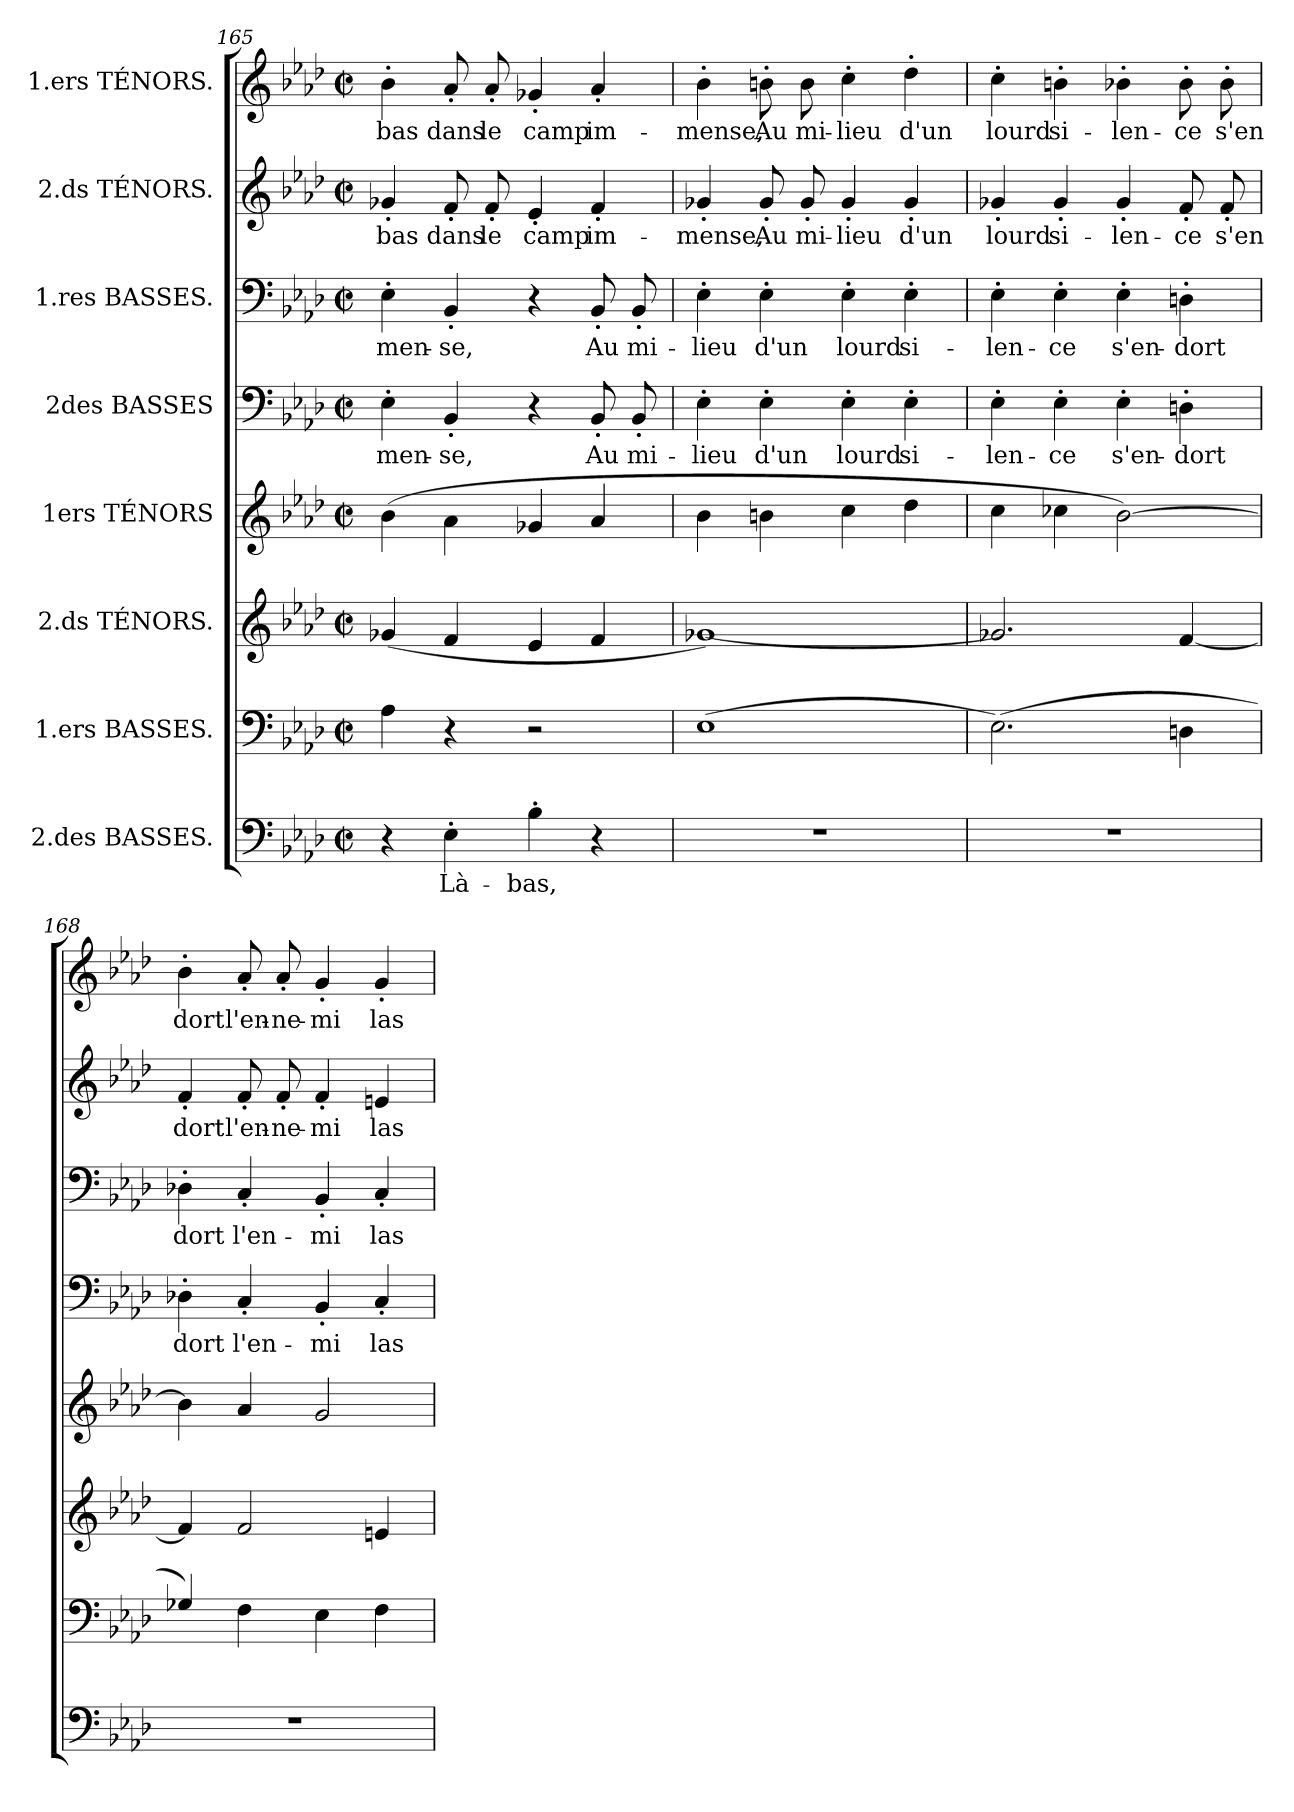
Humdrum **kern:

**kern	**text	**kern	**kern	**kern	**kern	**text	**kern	**text	**kern	**text	**kern	**text
*part8	*part8	*part7	*part6	*part5	*part4	*part4	*part3	*part3	*part2	*part2	*part1	*part1
*staff8	*staff8	*staff7	*staff6	*staff5	*staff4	*staff4	*staff3	*staff3	*staff2	*staff2	*staff1	*staff1
*I"2.des BASSES.	*	*I"1.ers BASSES.	*I"2.ds TÉNORS.	*I"1ers TÉNORS	*I"2des BASSES	*	*I"1.res BASSES.	*	*I"2.ds TÉNORS.	*	*I"1.ers TÉNORS.	*
*clefF4	*	*clefF4	*clefG2	*clefG2	*clefF4	*	*clefF4	*	*clefG2	*	*clefG2	*
*k[b-e-a-d-]	*	*k[b-e-a-d-]	*k[b-e-a-d-]	*k[b-e-a-d-]	*k[b-e-a-d-]	*	*k[b-e-a-d-]	*	*k[b-e-a-d-]	*	*k[b-e-a-d-]	*
*A-:	*	*A-:	*A-:	*A-:	*A-:	*	*A-:	*	*A-:	*	*A-:	*
*M2/2	*	*M2/2	*M2/2	*M2/2	*M2/2	*	*M2/2	*	*M2/2	*	*M2/2	*
*met(c|)	*	*met(c|)	*met(c|)	*met(c|)	*met(c|)	*	*met(c|)	*	*met(c|)	*	*met(c|)	*
=165	=165	=165	=165	=165	=165	=165	=165	=165	=165	=165	=165	=165
!	!	!	!	!	!	!LO:LY:b	!	!	!	!	!	!
!	!	!	!	!	!	!	!	!LO:LY:b	!	!	!	!
!	!	!	!	!	!	!	!	!	!	!LO:LY:b	!	!
!	!	!	!	!	!	!	!	!	!	!	!	!LO:LY:b
4r	.	4A-\	(<4g-X/	(>4b-\	4E-'>\	-men-	4E-'>\	-men-	4g-X'</	-bas	4b-'>\	-bas
!	!LO:LY:b	!	!	!	!	!	!	!	!	!	!	!
!	!	!	!	!	!	!LO:LY:b	!	!	!	!	!	!
!	!	!	!	!	!	!	!	!LO:LY:b	!	!	!	!
!	!	!	!	!	!	!	!	!	!	!LO:LY:b	!	!
!	!	!	!	!	!	!	!	!	!	!	!	!LO:LY:b
4E-'>\	Là-	4r	4f/	4a-\	4BB-'</	-se,	4BB-'</	-se,	8f'</	dans	8a-'</	dans
!	!	!	!	!	!	!	!	!	!	!LO:LY:b	!	!
!	!	!	!	!	!	!	!	!	!	!	!	!LO:LY:b
.	.	.	.	.	.	.	.	.	8f'</	le	8a-'</	le
!	!LO:LY:b	!	!	!	!	!	!	!	!	!	!	!
!	!	!	!	!	!	!	!	!	!	!LO:LY:b	!	!
!	!	!	!	!	!	!	!	!	!	!	!	!LO:LY:b
4B-'>\	-bas,	2r	4e-/	4g-X/	4r	.	4r	.	4e-'</	camp	4g-X'</	camp
!	!	!	!	!	!	!LO:LY:b	!	!	!	!	!	!
!	!	!	!	!	!	!	!	!LO:LY:b	!	!	!	!
!	!	!	!	!	!	!	!	!	!	!LO:LY:b	!	!
!	!	!	!	!	!	!	!	!	!	!	!	!LO:LY:b
4r	.	.	4f/	4a-/	8BB-'</	Au	8BB-'</	Au	4f'</	im-	4a-'</	im-
!	!	!	!	!	!	!LO:LY:b	!	!	!	!	!	!
!	!	!	!	!	!	!	!	!LO:LY:b	!	!	!	!
.	.	.	.	.	8BB-'</	mi-	8BB-'</	mi-	.	.	.	.
=166	=166	=166	=166	=166	=166	=166	=166	=166	=166	=166	=166	=166
!	!	!	!	!	!	!LO:LY:b	!	!	!	!	!	!
!	!	!	!	!	!	!	!	!LO:LY:b	!	!	!	!
!	!	!	!	!	!	!	!	!	!	!LO:LY:b	!	!
!	!	!	!	!	!	!	!	!	!	!	!	!LO:LY:b
1r	.	(>1E-	[<1g-X)	4b-\	4E-'>\	-lieu	4E-'>\	-lieu	4g-X'</	-mense,	4b-'>\	-mense,
!	!	!	!	!	!	!LO:LY:b	!	!	!	!	!	!
!	!	!	!	!	!	!	!	!LO:LY:b	!	!	!	!
!	!	!	!	!	!	!	!	!	!	!LO:LY:b	!	!
!	!	!	!	!	!	!	!	!	!	!	!	!LO:LY:b
.	.	.	.	4bn\	4E-'>\	d'un	4E-'>\	d'un	8g-'</	Au	8bn'>\	Au
!	!	!	!	!	!	!	!	!	!	!LO:LY:b	!	!
!	!	!	!	!	!	!	!	!	!	!	!	!LO:LY:b
.	.	.	.	.	.	.	.	.	8g-'</	mi-	8b\	mi-
!	!	!	!	!	!	!LO:LY:b	!	!	!	!	!	!
!	!	!	!	!	!	!	!	!LO:LY:b	!	!	!	!
!	!	!	!	!	!	!	!	!	!	!LO:LY:b	!	!
!	!	!	!	!	!	!	!	!	!	!	!	!LO:LY:b
.	.	.	.	4cc\	4E-'>\	lourd	4E-'>\	lourd	4g-'</	-lieu	4cc'>\	-lieu
!	!	!	!	!	!	!LO:LY:b	!	!	!	!	!	!
!	!	!	!	!	!	!	!	!LO:LY:b	!	!	!	!
!	!	!	!	!	!	!	!	!	!	!LO:LY:b	!	!
!	!	!	!	!	!	!	!	!	!	!	!	!LO:LY:b
.	.	.	.	4dd-\	4E-'>\	si-	4E-'>\	si-	4g-'</	d'un	4dd-'>\	d'un
=167	=167	=167	=167	=167	=167	=167	=167	=167	=167	=167	=167	=167
!	!	!	!	!	!	!LO:LY:b	!	!	!	!	!	!
!	!	!	!	!	!	!	!	!LO:LY:b	!	!	!	!
!	!	!	!	!	!	!	!	!	!	!LO:LY:b	!	!
!	!	!	!	!	!	!	!	!	!	!	!	!LO:LY:b
1r	.	(>2.E-\)	2.g-X/]	4cc\	4E-'>\	-len-	4E-'>\	-len-	4g-X'</	lourd	4cc'>\	lourd
!	!	!	!	!	!	!LO:LY:b	!	!	!	!	!	!
!	!	!	!	!	!	!	!	!LO:LY:b	!	!	!	!
!	!	!	!	!	!	!	!	!	!	!LO:LY:b	!	!
!	!	!	!	!	!	!	!	!	!	!	!	!LO:LY:b
.	.	.	.	4cc-X\	4E-'>\	-ce	4E-'>\	-ce	4g-'</	si-	4bn'>\	si-
!	!	!	!	!	!	!LO:LY:b	!	!	!	!	!	!
!	!	!	!	!	!	!	!	!LO:LY:b	!	!	!	!
!	!	!	!	!	!	!	!	!	!	!LO:LY:b	!	!
!	!	!	!	!	!	!	!	!	!	!	!	!LO:LY:b
.	.	.	.	[>2b-\)	4E-'>\	s'en-	4E-'>\	s'en-	4g-'</	-len-	4b-X'>\	-len-
!	!	!	!	!	!	!LO:LY:b	!	!	!	!	!	!
!	!	!	!	!	!	!	!	!LO:LY:b	!	!	!	!
!	!	!	!	!	!	!	!	!	!	!LO:LY:b	!	!
!	!	!	!	!	!	!	!	!	!	!	!	!LO:LY:b
.	.	4Dn\	[<4f/	.	4Dn'>\	-dort	4Dn'>\	-dort	8f'</	-ce	8b-'>\	-ce
!	!	!	!	!	!	!	!	!	!	!LO:LY:b	!	!
!	!	!	!	!	!	!	!	!	!	!	!	!LO:LY:b
.	.	.	.	.	.	.	.	.	8f'</	s'en	8b-'>\	s'en
!!LO:PB:g=z
=168	=168	=168	=168	=168	=168	=168	=168	=168	=168	=168	=168	=168
!	!	!	!	!	!	!LO:LY:b	!	!	!	!	!	!
!	!	!	!	!	!	!	!	!LO:LY:b	!	!	!	!
!	!	!	!	!	!	!	!	!	!	!LO:LY:b	!	!
!	!	!	!	!	!	!	!	!	!	!	!	!LO:LY:b
1r	.	4G-X/)	4f/]	4b-\]	4D-X'>\	dort	4D-X'>\	dort	4f'</	dort	4b-'>\	dort
!	!	!	!	!	!	!LO:LY:b	!	!	!	!	!	!
!	!	!	!	!	!	!	!	!LO:LY:b	!	!	!	!
!	!	!	!	!	!	!	!	!	!	!LO:LY:b	!	!
!	!	!	!	!	!	!	!	!	!	!	!	!LO:LY:b
.	.	4F\	2f/	4a-/	4C'</	l'en-	4C'</	l'en-	8f'</	l'en-	8a-'</	l'en-
!	!	!	!	!	!	!	!	!	!	!LO:LY:b	!	!
!	!	!	!	!	!	!	!	!	!	!	!	!LO:LY:b
.	.	.	.	.	.	.	.	.	8f'</	-ne-	8a-'</	-ne-
!	!	!	!	!	!	!LO:LY:b	!	!	!	!	!	!
!	!	!	!	!	!	!	!	!LO:LY:b	!	!	!	!
!	!	!	!	!	!	!	!	!	!	!LO:LY:b	!	!
!	!	!	!	!	!	!	!	!	!	!	!	!LO:LY:b
.	.	4E-\	.	2g/	4BB-'</	-mi	4BB-'</	-mi	4f'</	-mi	4g'</	-mi
!	!	!	!	!	!	!LO:LY:b	!	!	!	!	!	!
!	!	!	!	!	!	!	!	!LO:LY:b	!	!	!	!
!	!	!	!	!	!	!	!	!	!	!LO:LY:b	!	!
!	!	!	!	!	!	!	!	!	!	!	!	!LO:LY:b
.	.	4F\	4en/	.	4C'</	las-	4C'</	las-	4en/	las-	4g'</	las-
=	=	=	=	=	=	=	=	=	=	=	=	=
*-	*-	*-	*-	*-	*-	*-	*-	*-	*-	*-	*-	*-
